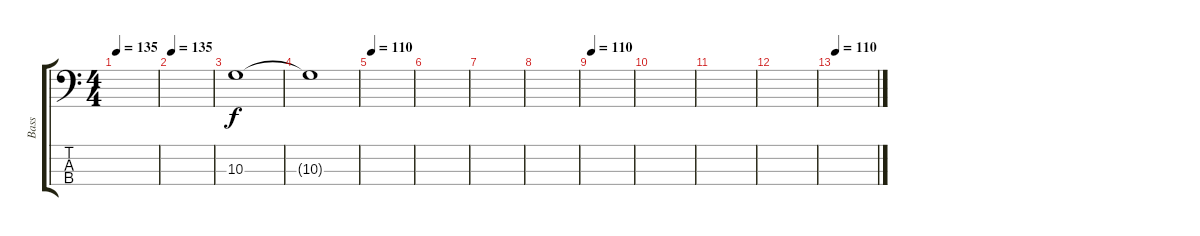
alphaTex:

\track ("Bass" "Bass") {instrument electricbassfinger}
\staff {score tabs}
\tuning (G2 D2 A1 E1) {hide}
\ts (4 4)
\tempo 135
\clef f4
\ks c
|
\tempo 135
|
10.3.1 |
10.3{t}.1{dy f} |
\tempo 110
|
|
|
|
\tempo 110
|
|
|
|
\tempo 110
